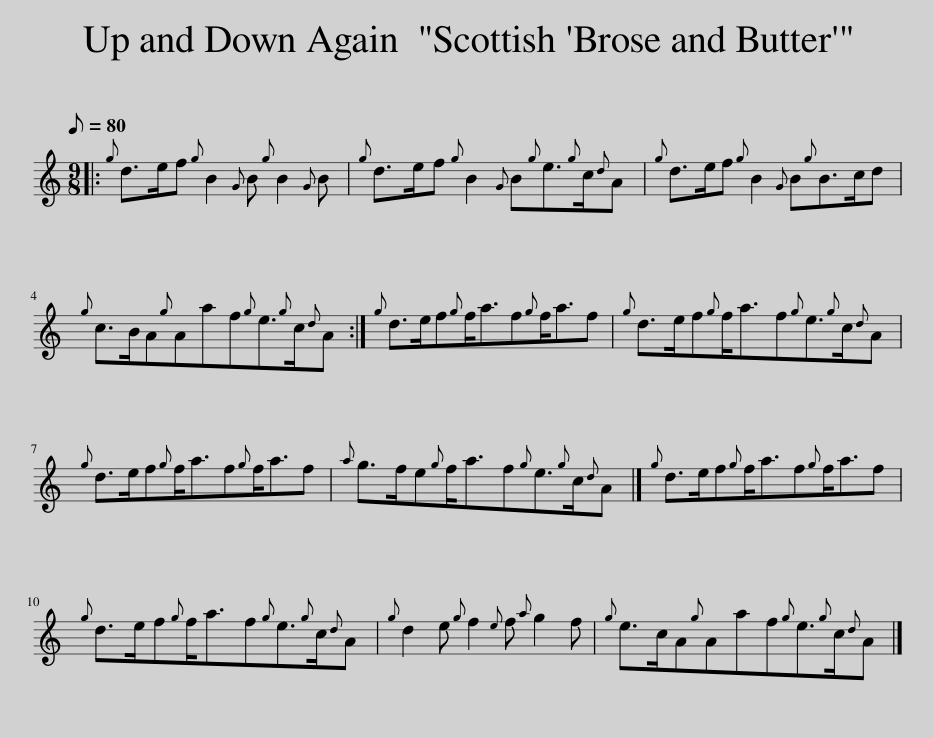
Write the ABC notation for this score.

X:1
L:1/8
Q:1/8=80
M:9/8
I:linebreak $
K:C
V:1 treble
V:1
|:{g} d>ef{g} B2{G} B{g} B2{G} B |{g} d>ef{g} B2{G} B{g}e3/2{g}c/{d}A |{g} d>ef{g} B2{G} B{g}B>cd |${g} c>BA{g}Aaf{g}e3/2{g}c/{d}A :|{g} d>ef{g}f<af{g}f<af | %5
{g} d>ef{g}f<af{g}e3/2{g}c/{d}A |${g} d>ef{g}f<af{g}f<af |{a} g>fe{g}f<af{g}e3/2{g}c/{d}A |]{g} d>ef{g}f<af{g}f<af |${g} d>ef{g}f<af{g}e3/2{g}c/{d}A | %10
{g} d2 e{g} f2{e} f{a} g2 f |{g} e>cA{g}Aaf{g}e3/2{g}c/{d}A |] %12
